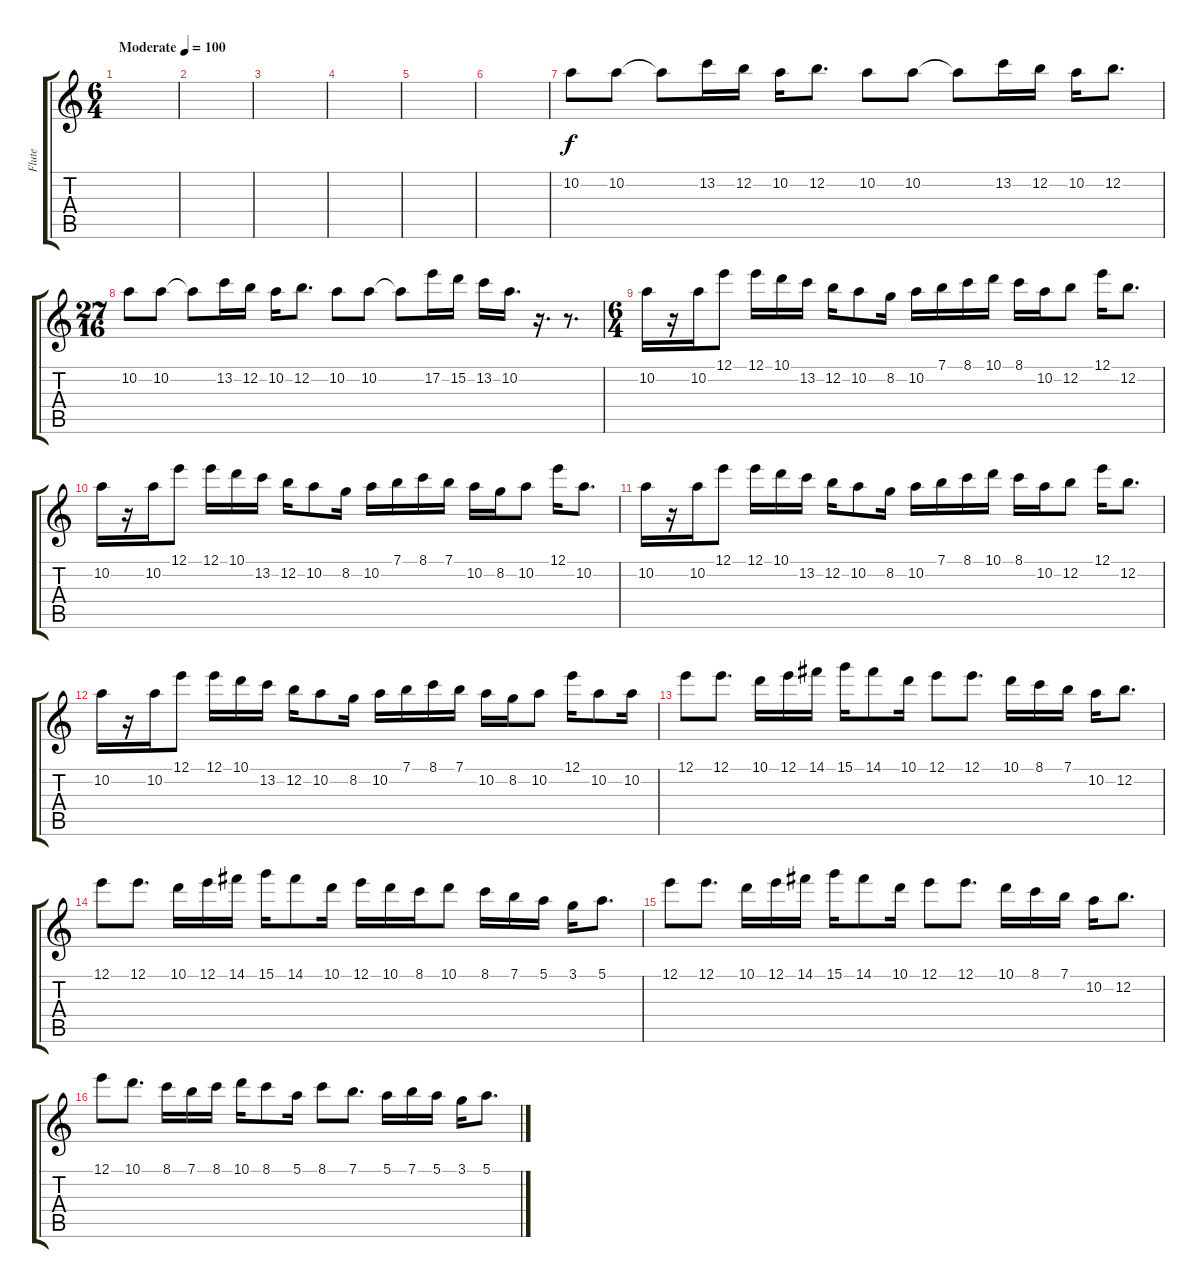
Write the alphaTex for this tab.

\track ("Flute" "Flute") {instrument flute}
\staff {score tabs}
\tuning (E5 B4 G4 D4 A3 E3) {hide}
\ts (6 4)
\tempo (100 "Moderate")
\clef g2
\ks c
|
|
|
|
|
|
10.2.8 10.2.8 10.2{t}.8 13.2.16 12.2.16 10.2.16 12.2.8{d} 10.2.8 10.2.8 10.2{t}.8 13.2.16 12.2.16 10.2.16 12.2.8{d} |
\ts (27 16)
10.2.8 10.2.8 10.2{t}.8 13.2.16 12.2.16 10.2.16 12.2.8{d} 10.2.8 10.2.8 10.2{t}.8 17.2.16 15.2.16 13.2.16 10.2.16{d} r.16{d} r.8{d} |
\ts (6 4)
10.2.16 r.16 10.2.16 12.1.8 12.1.16 10.1.16 13.2.16 12.2.16 10.2.8 8.2.16 10.2.16 7.1.16 8.1.16 10.1.16 8.1.16 10.2.16 12.2.8 12.1.16 12.2.8{d} |
10.2.16 r.16 10.2.16 12.1.8 12.1.16 10.1.16 13.2.16 12.2.16 10.2.8 8.2.16 10.2.16 7.1.16 8.1.16 7.1.16 10.2.16 8.2.16 10.2.8 12.1.16 10.2.8{d} |
10.2.16 r.16 10.2.16 12.1.8 12.1.16 10.1.16 13.2.16 12.2.16 10.2.8 8.2.16 10.2.16 7.1.16 8.1.16 10.1.16 8.1.16 10.2.16 12.2.8 12.1.16 12.2.8{d} |
10.2.16 r.16 10.2.16 12.1.8 12.1.16 10.1.16 13.2.16 12.2.16 10.2.8 8.2.16 10.2.16 7.1.16 8.1.16 7.1.16 10.2.16 8.2.16 10.2.8 12.1.16 10.2.8 10.2.16 |
12.1.8 12.1.8{d} 10.1.16 12.1.16 14.1.16 15.1.16 14.1.8 10.1.16 12.1.8 12.1.8{d} 10.1.16 8.1.16 7.1.16 10.2.16 12.2.8{d} |
12.1.8 12.1.8{d} 10.1.16 12.1.16 14.1.16 15.1.16 14.1.8 10.1.16 12.1.16 10.1.16 8.1.16 10.1.8 8.1.16 7.1.16 5.1.16 3.1.16 5.1.8{d} |
12.1.8 12.1.8{d} 10.1.16 12.1.16 14.1.16 15.1.16 14.1.8 10.1.16 12.1.8 12.1.8{d} 10.1.16 8.1.16 7.1.16 10.2.16 12.2.8{d} |
12.1.8 10.1.8{d} 8.1.16 7.1.16 8.1.16 10.1.16 8.1.8 5.1.16 8.1.8 7.1.8{d} 5.1.16 7.1.16 5.1.16 3.1.16 5.1.8{d}
